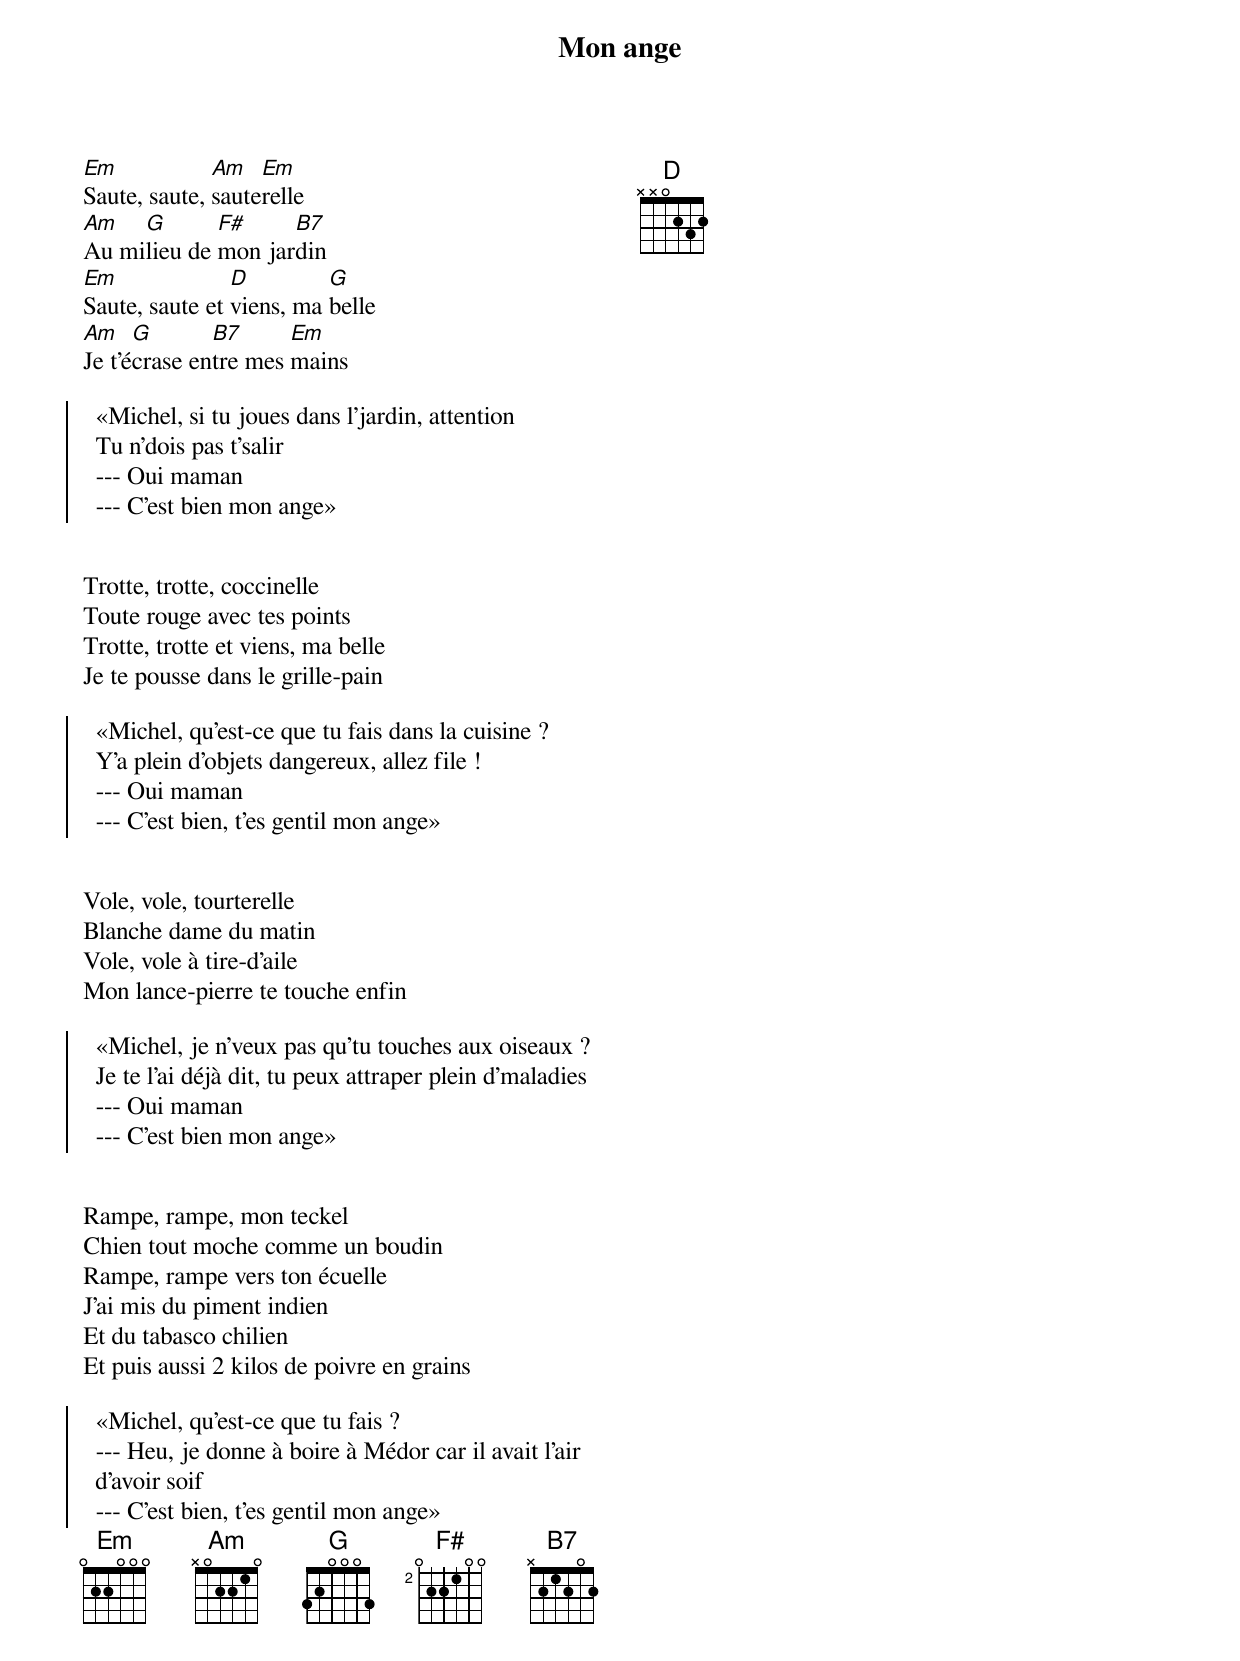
{title: Mon ange}
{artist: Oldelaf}
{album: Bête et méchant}
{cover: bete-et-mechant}
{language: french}
{columns: 2}
{define: Em frets 0 2 2 0 0 0}
{define: Am frets X 0 2 2 1 0}
{define: F# base-fret 2 frets 0 2 2 1 0 0}
{define: B7 frets X 2 1 2 0 2}
{define: D frets X X 0 2 3 2}
{define: G frets 3 2 0 0 0 3}


[Em]Saute, saute, [Am]saute[Em]relle
[Am]Au mi[G]lieu de [F#]mon jar[B7]din
[Em]Saute, saute et [D]viens, ma [G]belle
[Am]Je t'é[G]crase en[B7]tre mes [Em]mains

{start_of_chorus}
  «Michel, si tu joues dans l'jardin, attention
  Tu n'dois pas t'salir
  --- Oui maman
  --- C'est bien mon ange»
{end_of_chorus}


Trotte, trotte, coccinelle
Toute rouge avec tes points
Trotte, trotte et viens, ma belle
Je te pousse dans le grille-pain
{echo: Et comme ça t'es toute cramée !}

{start_of_chorus}
  «Michel, qu'est-ce que tu fais dans la cuisine ?
  Y'a plein d'objets dangereux, allez file !
  --- Oui maman
  --- C'est bien, t'es gentil mon ange»
{end_of_chorus}


Vole, vole, tourterelle
Blanche dame du matin
Vole, vole à tire-d'aile
Mon lance-pierre te touche enfin
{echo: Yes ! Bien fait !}

{start_of_chorus}
  «Michel, je n'veux pas qu'tu touches aux oiseaux ?
  Je te l'ai déjà dit, tu peux attraper plein d'maladies
  --- Oui maman
  --- C'est bien mon ange»
{end_of_chorus}


Rampe, rampe, mon teckel
Chien tout moche comme un boudin
Rampe, rampe vers ton écuelle
J'ai mis du piment indien
Et du tabasco chilien
Et puis aussi 2 kilos de poivre en grains
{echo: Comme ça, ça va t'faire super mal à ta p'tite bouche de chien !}

{start_of_chorus}
  «Michel, qu'est-ce que tu fais ?
  --- Heu, je donne à boire à Médor car il avait l'air d'avoir soif
  --- C'est bien, t'es gentil mon ange»
{end_of_chorus}
